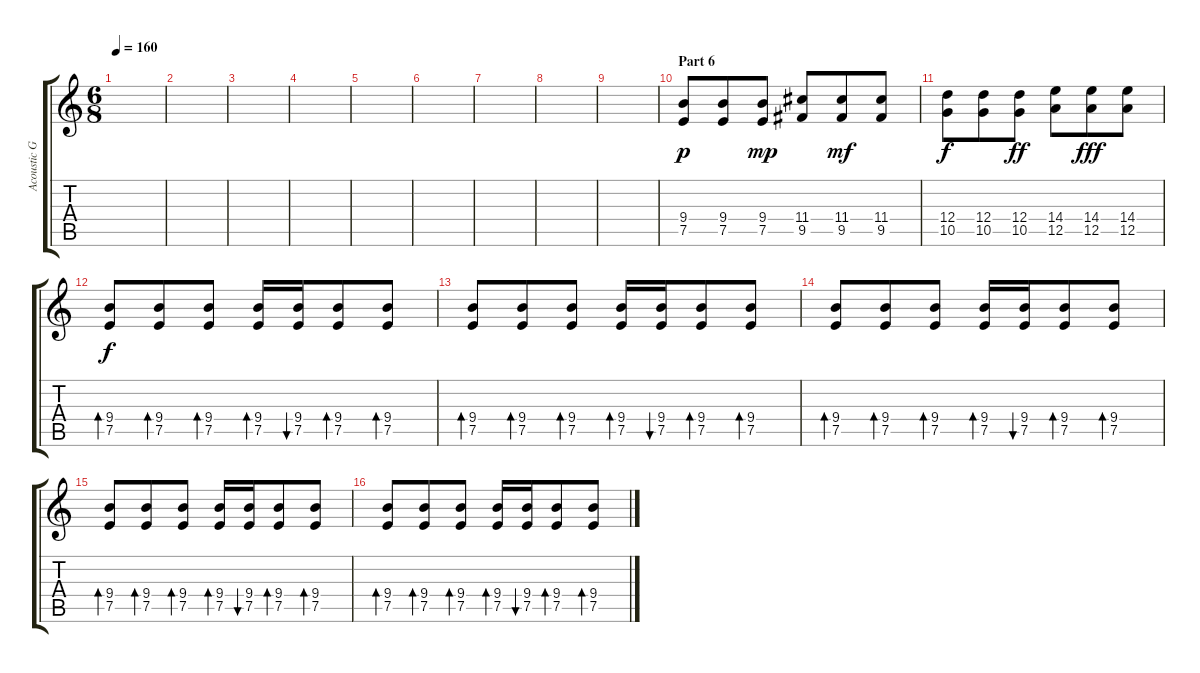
\track ("Acoustic Guitar" "Acoustic G") {instrument acousticguitarsteel}
\staff {score tabs}
\tuning (E4 B3 G3 D3 A2 E2) {hide}
\ts (6 8)
\tempo 160
\clef g2
\ks c
|
|
|
|
|
|
|
|
|
\section ("" "Part 6")
(9.4 7.5).8{dy p} (9.4 7.5).8 (9.4 7.5).8{dy mp} (11.4 9.5).8 (11.4 9.5).8{dy mf} (11.4 9.5).8 |
(12.4 10.5).8{dy f} (12.4 10.5).8 (12.4 10.5).8{dy ff} (14.4 12.5).8 (14.4 12.5).8{dy fff} (14.4 12.5).8 |
(9.4 7.5).8{bd 60 dy f} (9.4 7.5).8{bd 60} (9.4 7.5).8{bd 60} (9.4 7.5).16{bd 60} (9.4 7.5).16{bu 60} (9.4 7.5).8{bd 60} (9.4 7.5).8{bd 60} |
(9.4 7.5).8{bd 60} (9.4 7.5).8{bd 60} (9.4 7.5).8{bd 60} (9.4 7.5).16{bd 60} (9.4 7.5).16{bu 60} (9.4 7.5).8{bd 60} (9.4 7.5).8{bd 60} |
(9.4 7.5).8{bd 60} (9.4 7.5).8{bd 60} (9.4 7.5).8{bd 60} (9.4 7.5).16{bd 60} (9.4 7.5).16{bu 60} (9.4 7.5).8{bd 60} (9.4 7.5).8{bd 60} |
(9.4 7.5).8{bd 60} (9.4 7.5).8{bd 60} (9.4 7.5).8{bd 60} (9.4 7.5).16{bd 60} (9.4 7.5).16{bu 60} (9.4 7.5).8{bd 60} (9.4 7.5).8{bd 60} |
(9.4 7.5).8{bd 60} (9.4 7.5).8{bd 60} (9.4 7.5).8{bd 60} (9.4 7.5).16{bd 60} (9.4 7.5).16{bu 60} (9.4 7.5).8{bd 60} (9.4 7.5).8{bd 60}
